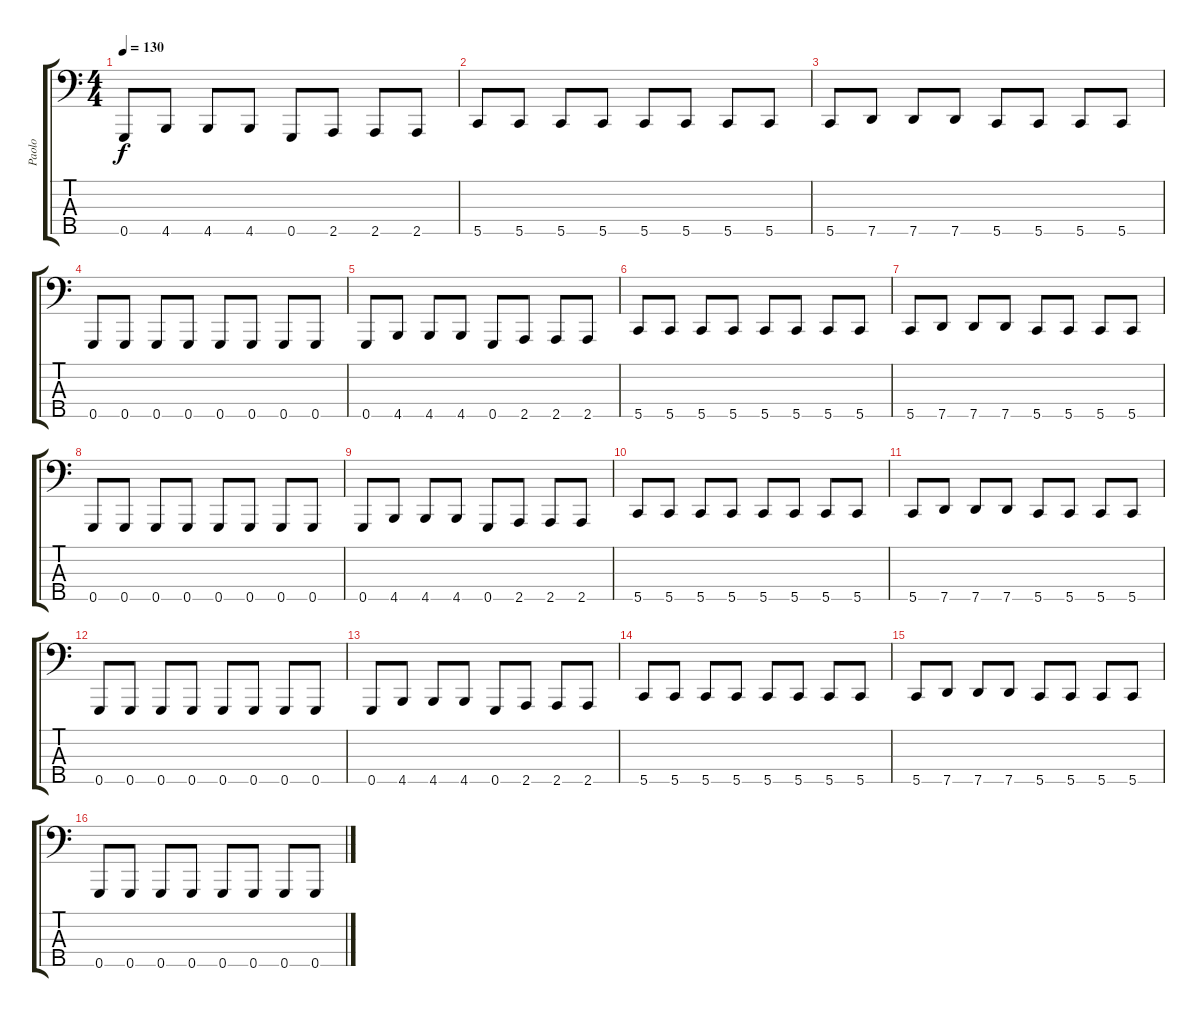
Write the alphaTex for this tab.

\track ("Paolo" "Paolo") {instrument electricbasspick}
\staff {score tabs}
\tuning (Eb2 Bb1 F1 C1 G0) {hide}
\ts (4 4)
\tempo 130
\clef f4
\ks c
0.5.8{dy f} 4.5.8 4.5.8 4.5.8 0.5.8 2.5.8 2.5.8 2.5.8 |
5.5.8 5.5.8 5.5.8 5.5.8 5.5.8 5.5.8 5.5.8 5.5.8 |
5.5.8 7.5.8 7.5.8 7.5.8 5.5.8 5.5.8 5.5.8 5.5.8 |
0.5.8 0.5.8 0.5.8 0.5.8 0.5.8 0.5.8 0.5.8 0.5.8 |
0.5.8 4.5.8 4.5.8 4.5.8 0.5.8 2.5.8 2.5.8 2.5.8 |
5.5.8 5.5.8 5.5.8 5.5.8 5.5.8 5.5.8 5.5.8 5.5.8 |
5.5.8 7.5.8 7.5.8 7.5.8 5.5.8 5.5.8 5.5.8 5.5.8 |
0.5.8 0.5.8 0.5.8 0.5.8 0.5.8 0.5.8 0.5.8 0.5.8 |
0.5.8 4.5.8 4.5.8 4.5.8 0.5.8 2.5.8 2.5.8 2.5.8 |
5.5.8 5.5.8 5.5.8 5.5.8 5.5.8 5.5.8 5.5.8 5.5.8 |
5.5.8 7.5.8 7.5.8 7.5.8 5.5.8 5.5.8 5.5.8 5.5.8 |
0.5.8 0.5.8 0.5.8 0.5.8 0.5.8 0.5.8 0.5.8 0.5.8 |
0.5.8 4.5.8 4.5.8 4.5.8 0.5.8 2.5.8 2.5.8 2.5.8 |
5.5.8 5.5.8 5.5.8 5.5.8 5.5.8 5.5.8 5.5.8 5.5.8 |
5.5.8 7.5.8 7.5.8 7.5.8 5.5.8 5.5.8 5.5.8 5.5.8 |
0.5.8 0.5.8 0.5.8 0.5.8 0.5.8 0.5.8 0.5.8 0.5.8
